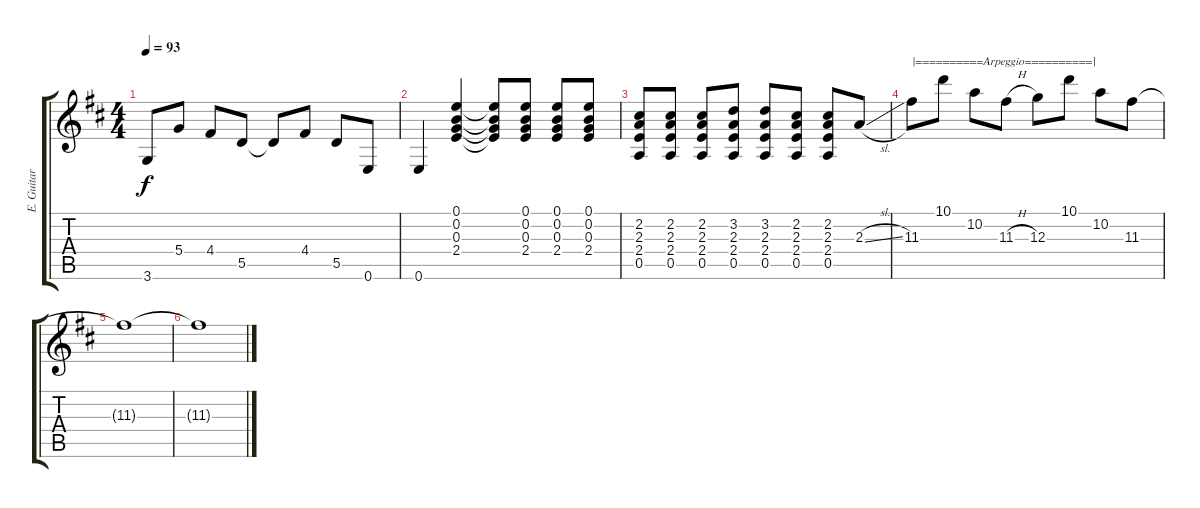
\track ("E. Guitar I" "E. Guitar ") {instrument overdrivenguitar}
\staff {score tabs}
\tuning (E4 B3 G3 D3 A2 E2) {hide}
\ts (4 4)
\tempo 93
\clef g2
\ks d
3.6.8{dy f} 5.4.8 4.4.8 5.5.8 5.5{t}.8 4.4.8 5.5.8 0.6.8 |
0.6.4 (0.1 0.2 0.3 2.4).4 (0.1{t} 0.2{t} 0.3{t} 2.4{t}).8 (0.1 0.2 0.3 2.4).8 (0.1 0.2 0.3 2.4).8 (0.1 0.2 0.3 2.4).8 |
(2.2 2.3 2.4 0.5).8 (2.2 2.3 2.4 0.5).8 (2.2 2.3 2.4 0.5).8 (3.2 2.3 2.4 0.5).8 (3.2 2.3 2.4 0.5).8 (2.2 2.3 2.4 0.5).8 (2.2 2.3 2.4 0.5).8 2.3{sl}.8 |
11.3.8{txt "|==========Arpeggio==========|"} 10.1.8 10.2.8 11.3{h}.8 12.3.8 10.1.8 10.2.8 11.3.8 |
11.3{t}.1 |
11.3{t}.1
